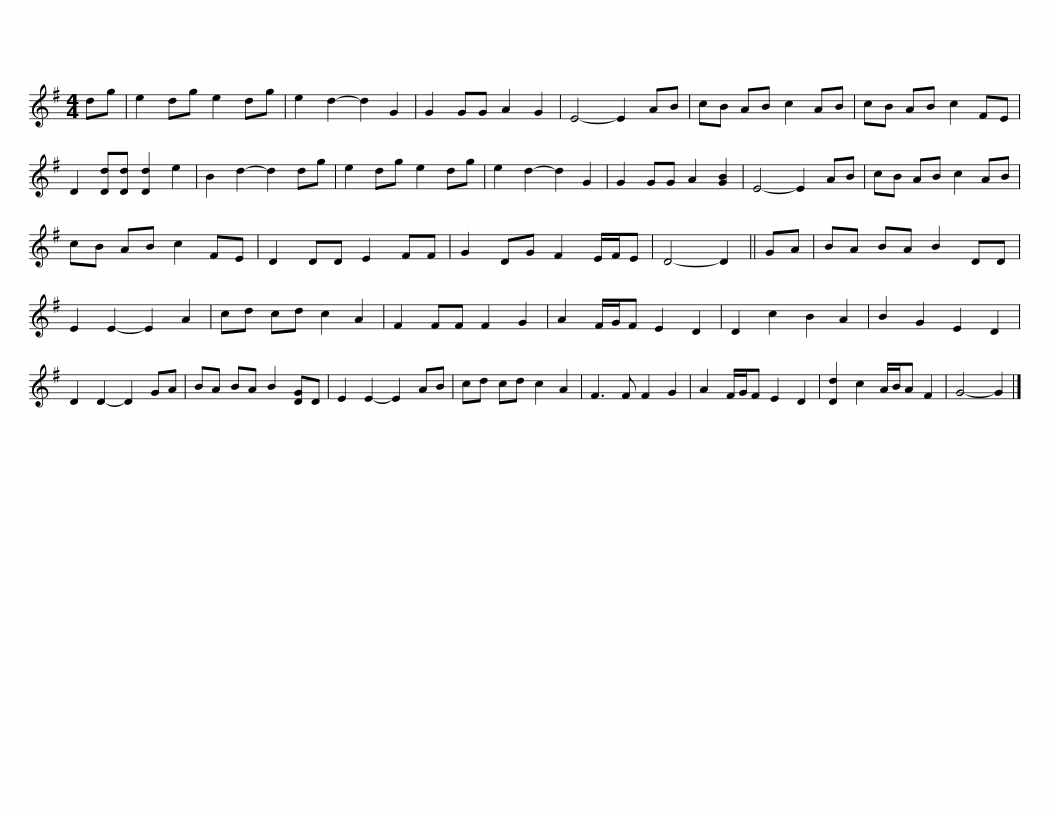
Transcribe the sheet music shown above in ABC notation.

X:1
L:1/8
M:4/4
I:linebreak $
K:G
V:1 treble
V:1
 dg | e2 dg e2 dg | e2 d2- d2 G2 | G2 GG A2 G2 | E4- E2 AB | %5
 cB AB c2 AB | cB AB c2 FE | D2 [Dd][Dd] [Dd]2 e2 |$ B2 d2- d2 dg | e2 dg e2 dg | %10
 e2 d2- d2 G2 | G2 GG A2 [GB]2 | E4- E2 AB | cB AB c2 AB | cB AB c2 FE | %15
 D2 DD E2 FF |$ G2 DG F2 E/F/E | D4- D2 || GA | BA BA B2 DD | %20
 E2 E2- E2 A2 | cd cd c2 A2 | F2 FF F2 G2 | A2 F/G/F E2 D2 | D2 c2 B2 A2 |$ %25
 B2 G2 E2 D2 | D2 D2- D2 GA | BA BA B2 [DG]D | E2 E2- E2 AB | cd cd c2 A2 | %30
 F3 F F2 G2 | A2 F/G/F E2 D2 | [Dd]2 c2 A/B/A F2 |$ G4- G2 |] %34
